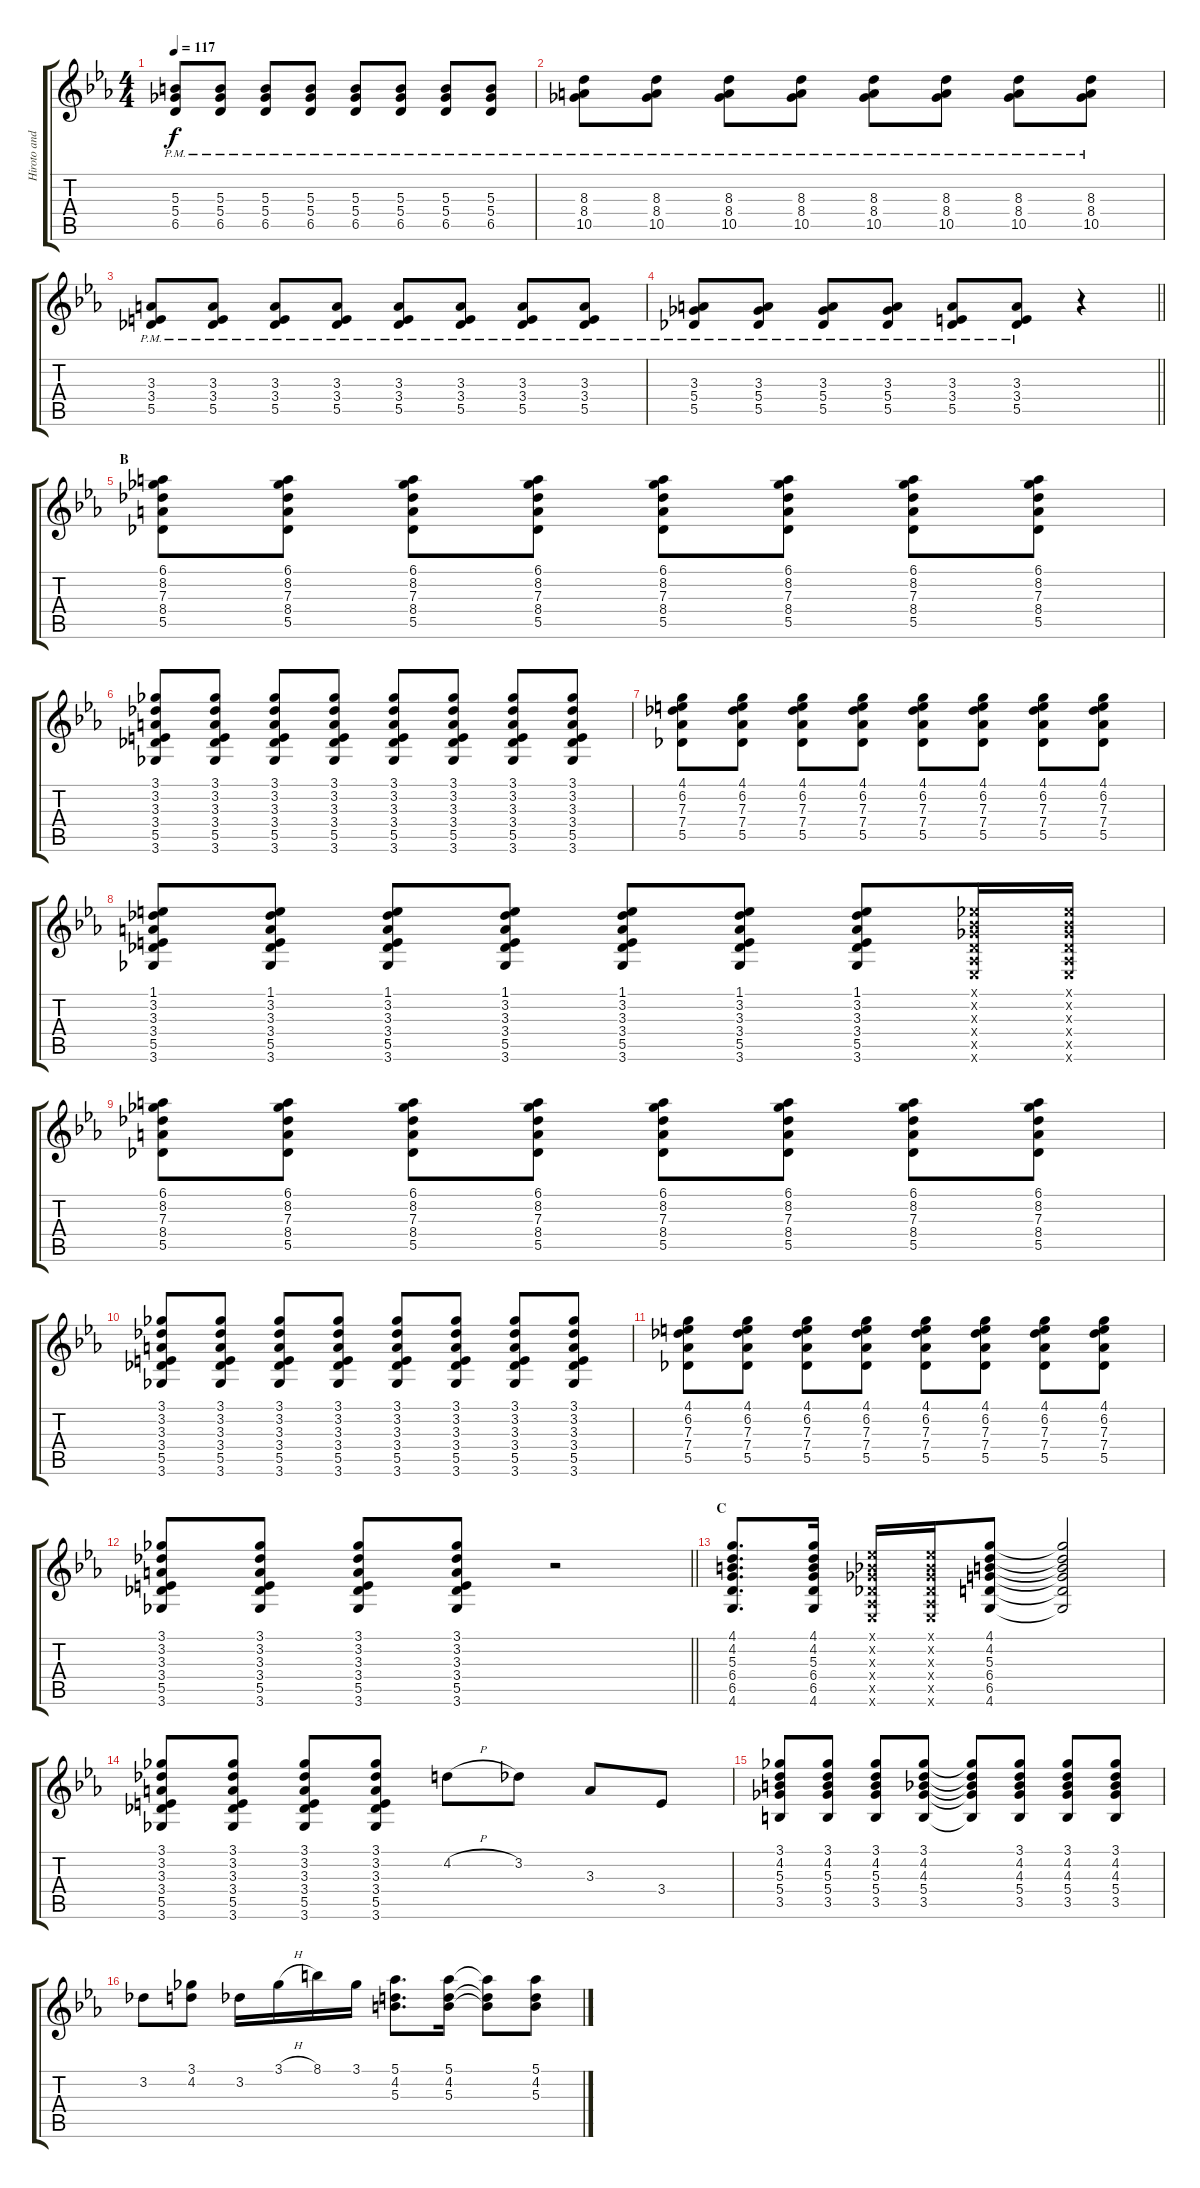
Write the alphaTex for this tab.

\track ("Hiroto and Tora" "Hiroto and") {instrument distortionguitar}
\staff {score tabs}
\tuning (Eb4 Bb3 Gb3 Db3 Ab2 Eb2) {hide}
\ts (4 4)
\tempo 117
\clef g2
\ks eb
(5.3{pm} 5.4{pm} 6.5{pm}).8{dy f} (5.3{pm} 5.4{pm} 6.5{pm}).8 (5.3{pm} 5.4{pm} 6.5{pm}).8 (5.3{pm} 5.4{pm} 6.5{pm}).8 (5.3{pm} 5.4{pm} 6.5{pm}).8 (5.3{pm} 5.4{pm} 6.5{pm}).8 (5.3{pm} 5.4{pm} 6.5{pm}).8 (5.3{pm} 5.4{pm} 6.5{pm}).8 |
(8.3{pm} 8.4{pm} 10.5{pm}).8 (8.3{pm} 8.4{pm} 10.5{pm}).8 (8.3{pm} 8.4{pm} 10.5{pm}).8 (8.3{pm} 8.4{pm} 10.5{pm}).8 (8.3{pm} 8.4{pm} 10.5{pm}).8 (8.3{pm} 8.4{pm} 10.5{pm}).8 (8.3{pm} 8.4{pm} 10.5{pm}).8 (8.3{pm} 8.4{pm} 10.5{pm}).8 |
(3.3{pm} 3.4{pm} 5.5{pm}).8 (3.3{pm} 3.4{pm} 5.5{pm}).8 (3.3{pm} 3.4{pm} 5.5{pm}).8 (3.3{pm} 3.4{pm} 5.5{pm}).8 (3.3{pm} 3.4{pm} 5.5{pm}).8 (3.3{pm} 3.4{pm} 5.5{pm}).8 (3.3{pm} 3.4{pm} 5.5{pm}).8 (3.3{pm} 3.4{pm} 5.5{pm}).8 |
\barLineRight lightlight
(3.3{pm} 5.4{pm} 5.5{pm}).8 (3.3{pm} 5.4{pm} 5.5{pm}).8 (3.3{pm} 5.4{pm} 5.5{pm}).8 (3.3{pm} 5.4{pm} 5.5{pm}).8 (3.3{pm} 3.4{pm} 5.5{pm}).8 (3.3{pm} 3.4{pm} 5.5{pm}).8 r.4 |
\section ("" "B")
(6.1 8.2 7.3 8.4 5.5).8 (6.1 8.2 7.3 8.4 5.5).8 (6.1 8.2 7.3 8.4 5.5).8 (6.1 8.2 7.3 8.4 5.5).8 (6.1 8.2 7.3 8.4 5.5).8 (6.1 8.2 7.3 8.4 5.5).8 (6.1 8.2 7.3 8.4 5.5).8 (6.1 8.2 7.3 8.4 5.5).8 |
(3.1 3.2 3.3 3.4 5.5 3.6).8 (3.1 3.2 3.3 3.4 5.5 3.6).8 (3.1 3.2 3.3 3.4 5.5 3.6).8 (3.1 3.2 3.3 3.4 5.5 3.6).8 (3.1 3.2 3.3 3.4 5.5 3.6).8 (3.1 3.2 3.3 3.4 5.5 3.6).8 (3.1 3.2 3.3 3.4 5.5 3.6).8 (3.1 3.2 3.3 3.4 5.5 3.6).8 |
(4.1 6.2 7.3 7.4 5.5).8 (4.1 6.2 7.3 7.4 5.5).8 (4.1 6.2 7.3 7.4 5.5).8 (4.1 6.2 7.3 7.4 5.5).8 (4.1 6.2 7.3 7.4 5.5).8 (4.1 6.2 7.3 7.4 5.5).8 (4.1 6.2 7.3 7.4 5.5).8 (4.1 6.2 7.3 7.4 5.5).8 |
(1.1 3.2 3.3 3.4 5.5 3.6).8 (1.1 3.2 3.3 3.4 5.5 3.6).8 (1.1 3.2 3.3 3.4 5.5 3.6).8 (1.1 3.2 3.3 3.4 5.5 3.6).8 (1.1 3.2 3.3 3.4 5.5 3.6).8 (1.1 3.2 3.3 3.4 5.5 3.6).8 (1.1 3.2 3.3 3.4 5.5 3.6).8 (0.1{x} 0.2{x} 0.3{x} 0.4{x} 0.5{x} 0.6{x}).16 (0.1{x} 0.2{x} 0.3{x} 0.4{x} 0.5{x} 0.6{x}).16 |
(6.1 8.2 7.3 8.4 5.5).8 (6.1 8.2 7.3 8.4 5.5).8 (6.1 8.2 7.3 8.4 5.5).8 (6.1 8.2 7.3 8.4 5.5).8 (6.1 8.2 7.3 8.4 5.5).8 (6.1 8.2 7.3 8.4 5.5).8 (6.1 8.2 7.3 8.4 5.5).8 (6.1 8.2 7.3 8.4 5.5).8 |
(3.1 3.2 3.3 3.4 5.5 3.6).8 (3.1 3.2 3.3 3.4 5.5 3.6).8 (3.1 3.2 3.3 3.4 5.5 3.6).8 (3.1 3.2 3.3 3.4 5.5 3.6).8 (3.1 3.2 3.3 3.4 5.5 3.6).8 (3.1 3.2 3.3 3.4 5.5 3.6).8 (3.1 3.2 3.3 3.4 5.5 3.6).8 (3.1 3.2 3.3 3.4 5.5 3.6).8 |
(4.1 6.2 7.3 7.4 5.5).8 (4.1 6.2 7.3 7.4 5.5).8 (4.1 6.2 7.3 7.4 5.5).8 (4.1 6.2 7.3 7.4 5.5).8 (4.1 6.2 7.3 7.4 5.5).8 (4.1 6.2 7.3 7.4 5.5).8 (4.1 6.2 7.3 7.4 5.5).8 (4.1 6.2 7.3 7.4 5.5).8 |
\barLineRight lightlight
(3.1 3.2 3.3 3.4 5.5 3.6).8 (3.1 3.2 3.3 3.4 5.5 3.6).8 (3.1 3.2 3.3 3.4 5.5 3.6).8 (3.1 3.2 3.3 3.4 5.5 3.6).8 r.2 |
\section ("" "C")
(4.1 4.2 5.3 6.4 6.5 4.6).8{d volume 10 balance 2} (4.1 4.2 5.3 6.4 6.5 4.6).16 (0.1{x} 0.2{x} 0.3{x} 0.4{x} 0.5{x} 0.6{x}).16 (0.1{x} 0.2{x} 0.3{x} 0.4{x} 0.5{x} 0.6{x}).16 (4.1 4.2 5.3 6.4 6.5 4.6).8 (4.1{t} 4.2{t} 5.3{t} 6.4{t} 6.5{t} 4.6{t}).2 |
(3.1 3.2 3.3 3.4 5.5 3.6).8 (3.1 3.2 3.3 3.4 5.5 3.6).8 (3.1 3.2 3.3 3.4 5.5 3.6).8 (3.1 3.2 3.3 3.4 5.5 3.6).8 4.2{h}.8 3.2.8 3.3.8 3.4.8 |
(3.1 4.2 5.3 5.4 3.5).8 (3.1 4.2 5.3 5.4 3.5).8 (3.1 4.2 5.3 5.4 3.5).8 (3.1 4.2 4.3 5.4 3.5).8 (3.1{t} 4.2{t} 4.3{t} 5.4{t} 3.5{t}).8 (3.1 4.2 4.3 5.4 3.5).8 (3.1 4.2 4.3 5.4 3.5).8 (3.1 4.2 4.3 5.4 3.5).8 |
3.2.8 (3.1 4.2).8 3.2.16 3.1{h}.16 8.1.16 3.1.16 (5.1 4.2 5.3).8{d} (5.1 4.2 5.3).16 (5.1{t} 4.2{t} 5.3{t}).8 (5.1 4.2 5.3).8
